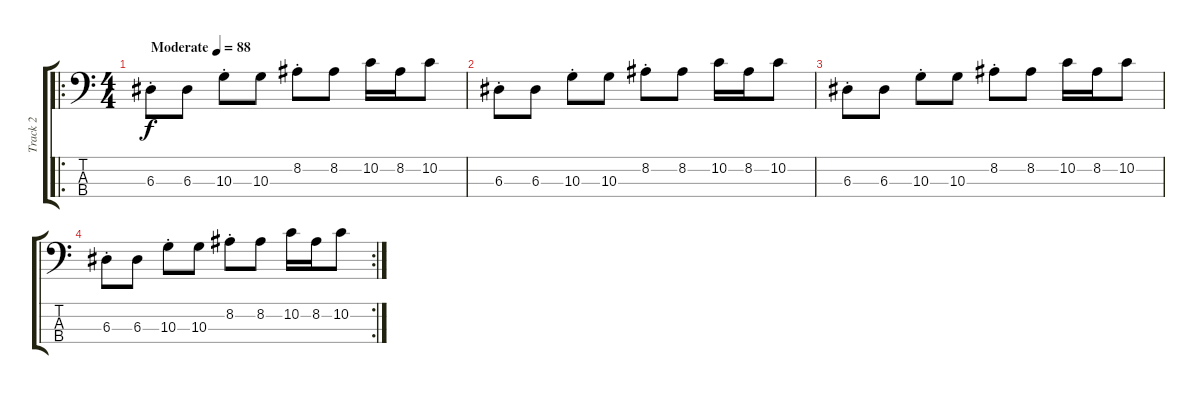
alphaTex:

\track ("Track 2" "Track 2") {instrument electricbassfinger}
\staff {score tabs}
\tuning (G2 D2 A1 E1) {hide}
\ro
\ts (4 4)
\tempo (88 "Moderate")
\clef f4
\ks c
6.3{st}.8{dy f instrument electricbassfinger} 6.3.8 10.3{st}.8 10.3.8 8.2{st}.8 8.2.8 10.2.16 8.2.16 10.2.8 |
6.3{st}.8 6.3.8 10.3{st}.8 10.3.8 8.2{st}.8 8.2.8 10.2.16 8.2.16 10.2.8 |
6.3{st}.8 6.3.8 10.3{st}.8 10.3.8 8.2{st}.8 8.2.8 10.2.16 8.2.16 10.2.8 |
\rc 2
6.3{st}.8 6.3.8 10.3{st}.8 10.3.8 8.2{st}.8 8.2.8 10.2.16 8.2.16 10.2.8
